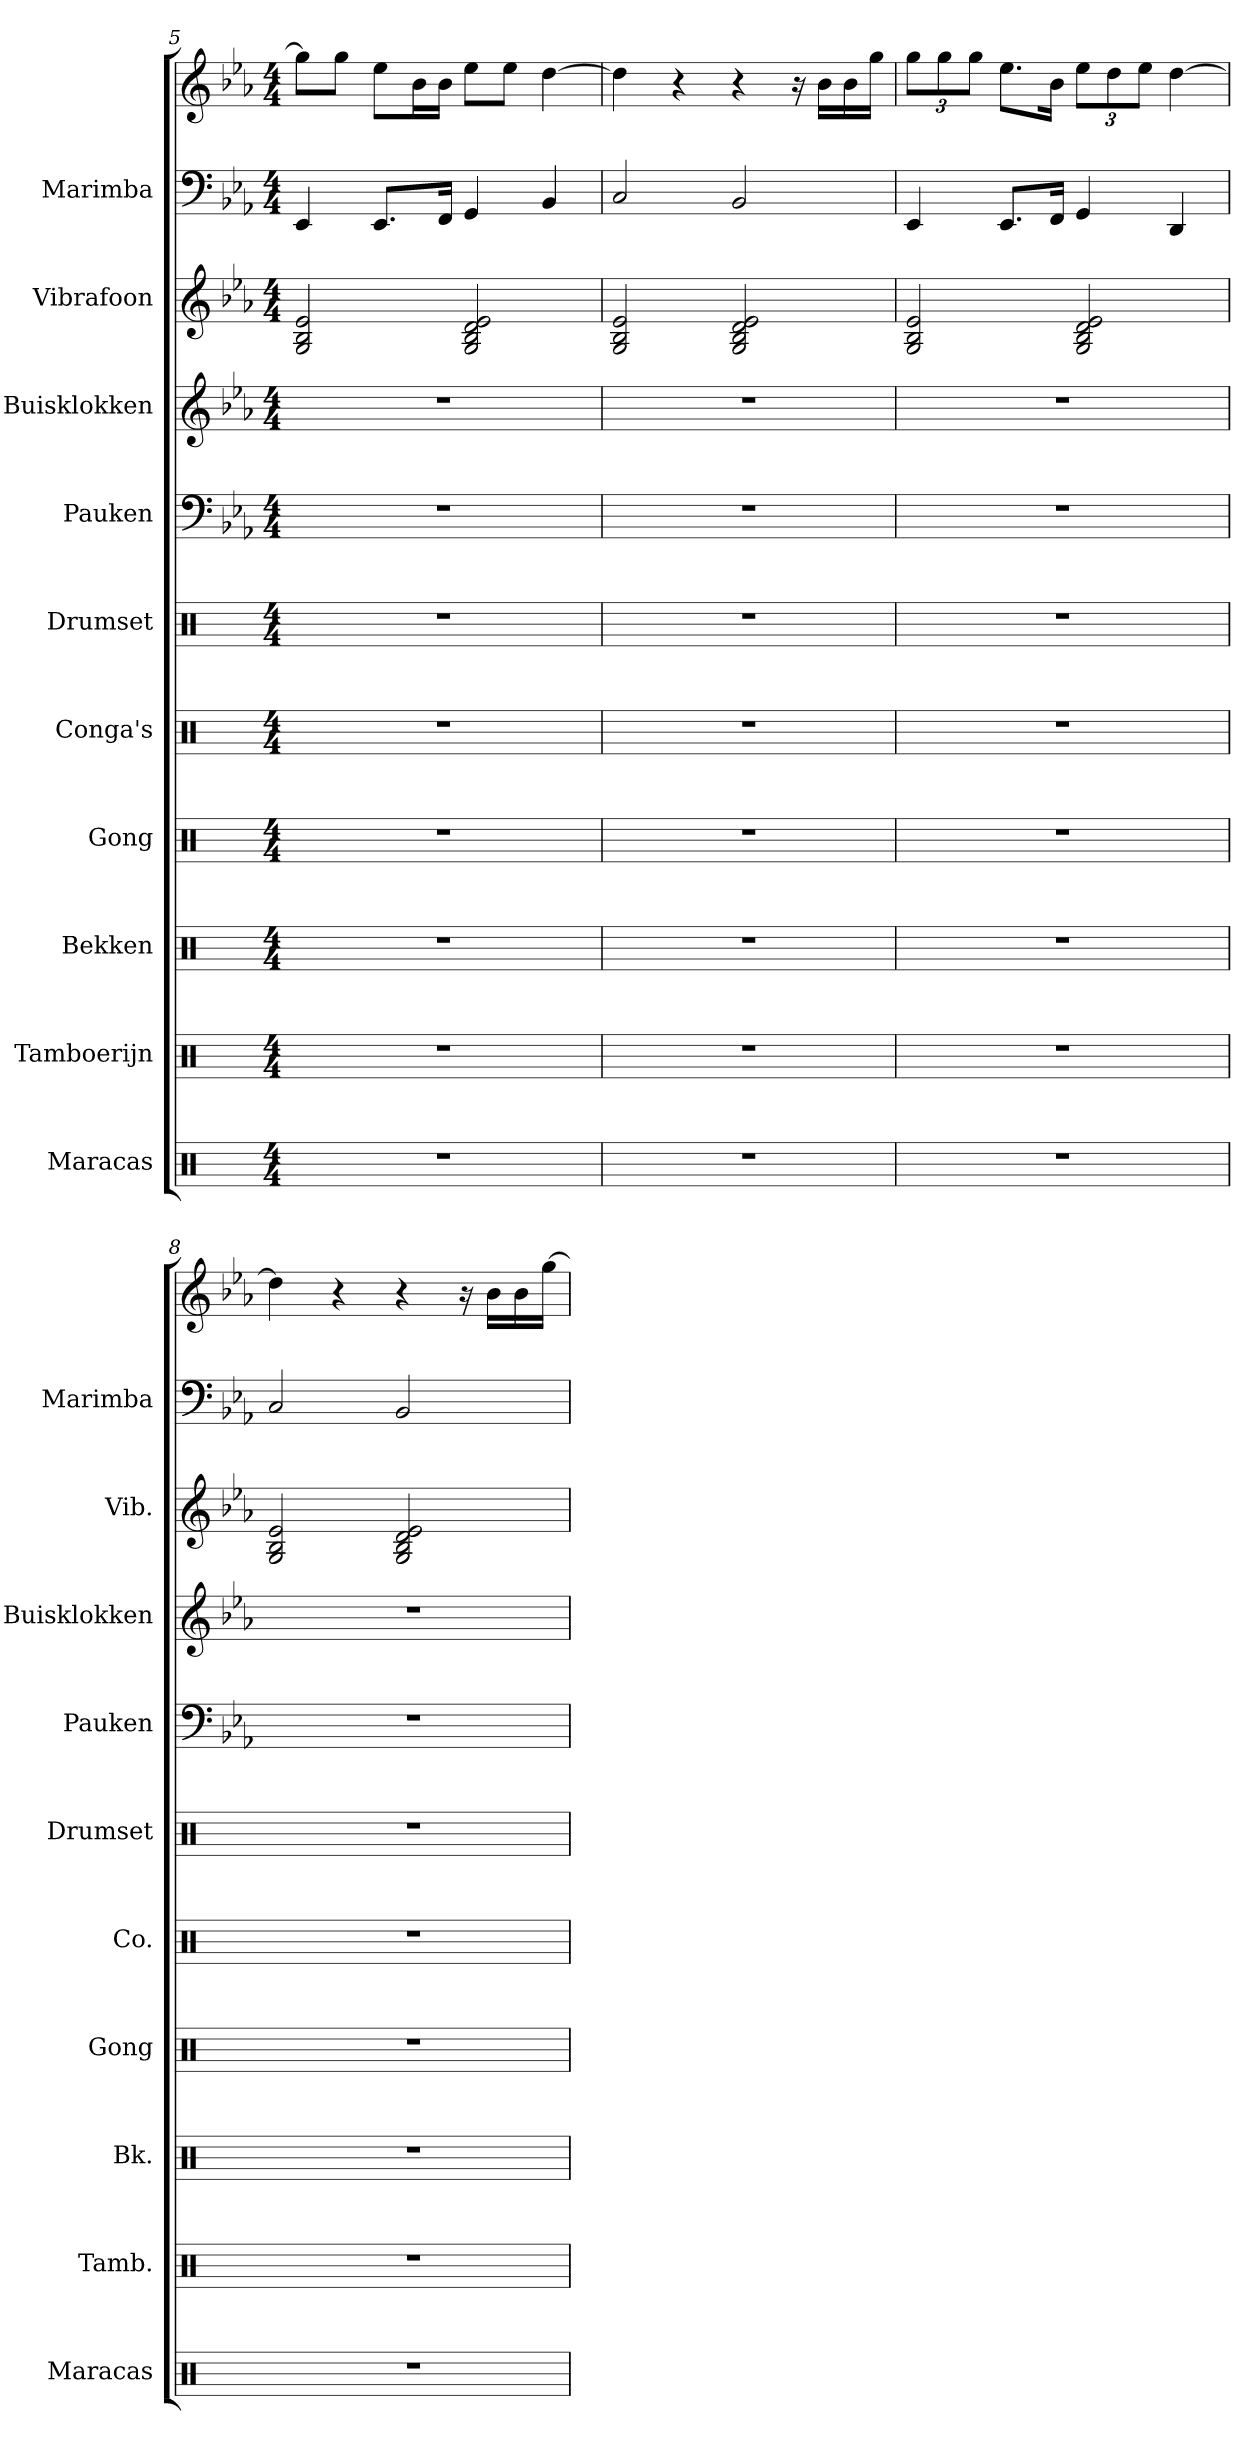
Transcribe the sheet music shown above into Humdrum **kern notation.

**kern	**kern	**kern	**kern	**kern	**kern	**kern	**kern	**kern	**kern	**kern
*part10	*part9	*part8	*part7	*part6	*part5	*part4	*part3	*part2	*part1	*part1
*staff11	*staff10	*staff9	*staff8	*staff7	*staff6	*staff5	*staff4	*staff3	*staff2	*staff1
*I"Maracas	*I"Tamboerijn	*I"Bekken	*I"Gong	*I"Conga's	*I"Drumset	*I"Pauken	*I"Buisklokken	*I"Vibrafoon	*I"Marimba	*
*I'Maracas	*I'Tamb.	*I'Bk.	*I'Gong	*I'Co.	*I'Drumset	*I'Pauken	*I'Buisklokken	*I'Vib.	*I'Marimba	*
*clefX	*clefX	*clefX	*clefX	*clefX	*clefX	*clefF4	*clefG2	*clefG2	*clefF4	*clefG2
*k[]	*k[]	*k[]	*k[]	*k[]	*k[]	*k[b-e-a-]	*k[b-e-a-]	*k[b-e-a-]	*k[b-e-a-]	*k[b-e-a-]
*M4/4	*M4/4	*M4/4	*M4/4	*M4/4	*M4/4	*M4/4	*M4/4	*M4/4	*M4/4	*M4/4
=5	=5	=5	=5	=5	=5	=5	=5	=5	=5	=5
1r	1r	1r	1r	1r	1r	1r	1r	2G/ 2B-/ 2e-/	4EE-/	8gg\L]
.	.	.	.	.	.	.	.	.	.	8gg\J
.	.	.	.	.	.	.	.	.	8.EE-/L	8ee-\L
.	.	.	.	.	.	.	.	.	.	16b-\L
.	.	.	.	.	.	.	.	.	16FF/Jk	16b-\JJ
.	.	.	.	.	.	.	.	2G/ 2B-/ 2d/ 2e-/	4GG/	8ee-\L
.	.	.	.	.	.	.	.	.	.	8ee-\J
.	.	.	.	.	.	.	.	.	4BB-/	[4dd\
!!LO:PB:g=z
=6	=6	=6	=6	=6	=6	=6	=6	=6	=6	=6
1r	1r	1r	1r	1r	1r	1r	1r	2G/ 2B-/ 2e-/	2C/	4dd\]
.	.	.	.	.	.	.	.	.	.	4r
.	.	.	.	.	.	.	.	2G/ 2B-/ 2d/ 2e-/	2BB-/	4r
.	.	.	.	.	.	.	.	.	.	16r
.	.	.	.	.	.	.	.	.	.	16b-\LL
.	.	.	.	.	.	.	.	.	.	16b-\
.	.	.	.	.	.	.	.	.	.	16gg\JJ
=7	=7	=7	=7	=7	=7	=7	=7	=7	=7	=7
*	*	*	*	*	*	*	*	*	*	*Xbrackettup
1r	1r	1r	1r	1r	1r	1r	1r	2G/ 2B-/ 2e-/	4EE-/	12gg\L
.	.	.	.	.	.	.	.	.	.	12gg\
.	.	.	.	.	.	.	.	.	.	12gg\J
.	.	.	.	.	.	.	.	.	8.EE-/L	8.ee-\L
.	.	.	.	.	.	.	.	.	16FF/Jk	16b-\Jk
.	.	.	.	.	.	.	.	2G/ 2B-/ 2d/ 2e-/	4GG/	12ee-\L
.	.	.	.	.	.	.	.	.	.	12dd\
.	.	.	.	.	.	.	.	.	.	12ee-\J
.	.	.	.	.	.	.	.	.	4DD/	[4dd\
=8	=8	=8	=8	=8	=8	=8	=8	=8	=8	=8
1r	1r	1r	1r	1r	1r	1r	1r	2G/ 2B-/ 2e-/	2C/	4dd\]
.	.	.	.	.	.	.	.	.	.	4r
.	.	.	.	.	.	.	.	2G/ 2B-/ 2d/ 2e-/	2BB-/	4r
.	.	.	.	.	.	.	.	.	.	16r
.	.	.	.	.	.	.	.	.	.	16b-\LL
.	.	.	.	.	.	.	.	.	.	16b-\
.	.	.	.	.	.	.	.	.	.	[16gg\JJ
=	=	=	=	=	=	=	=	=	=	=
*-	*-	*-	*-	*-	*-	*-	*-	*-	*-	*-
